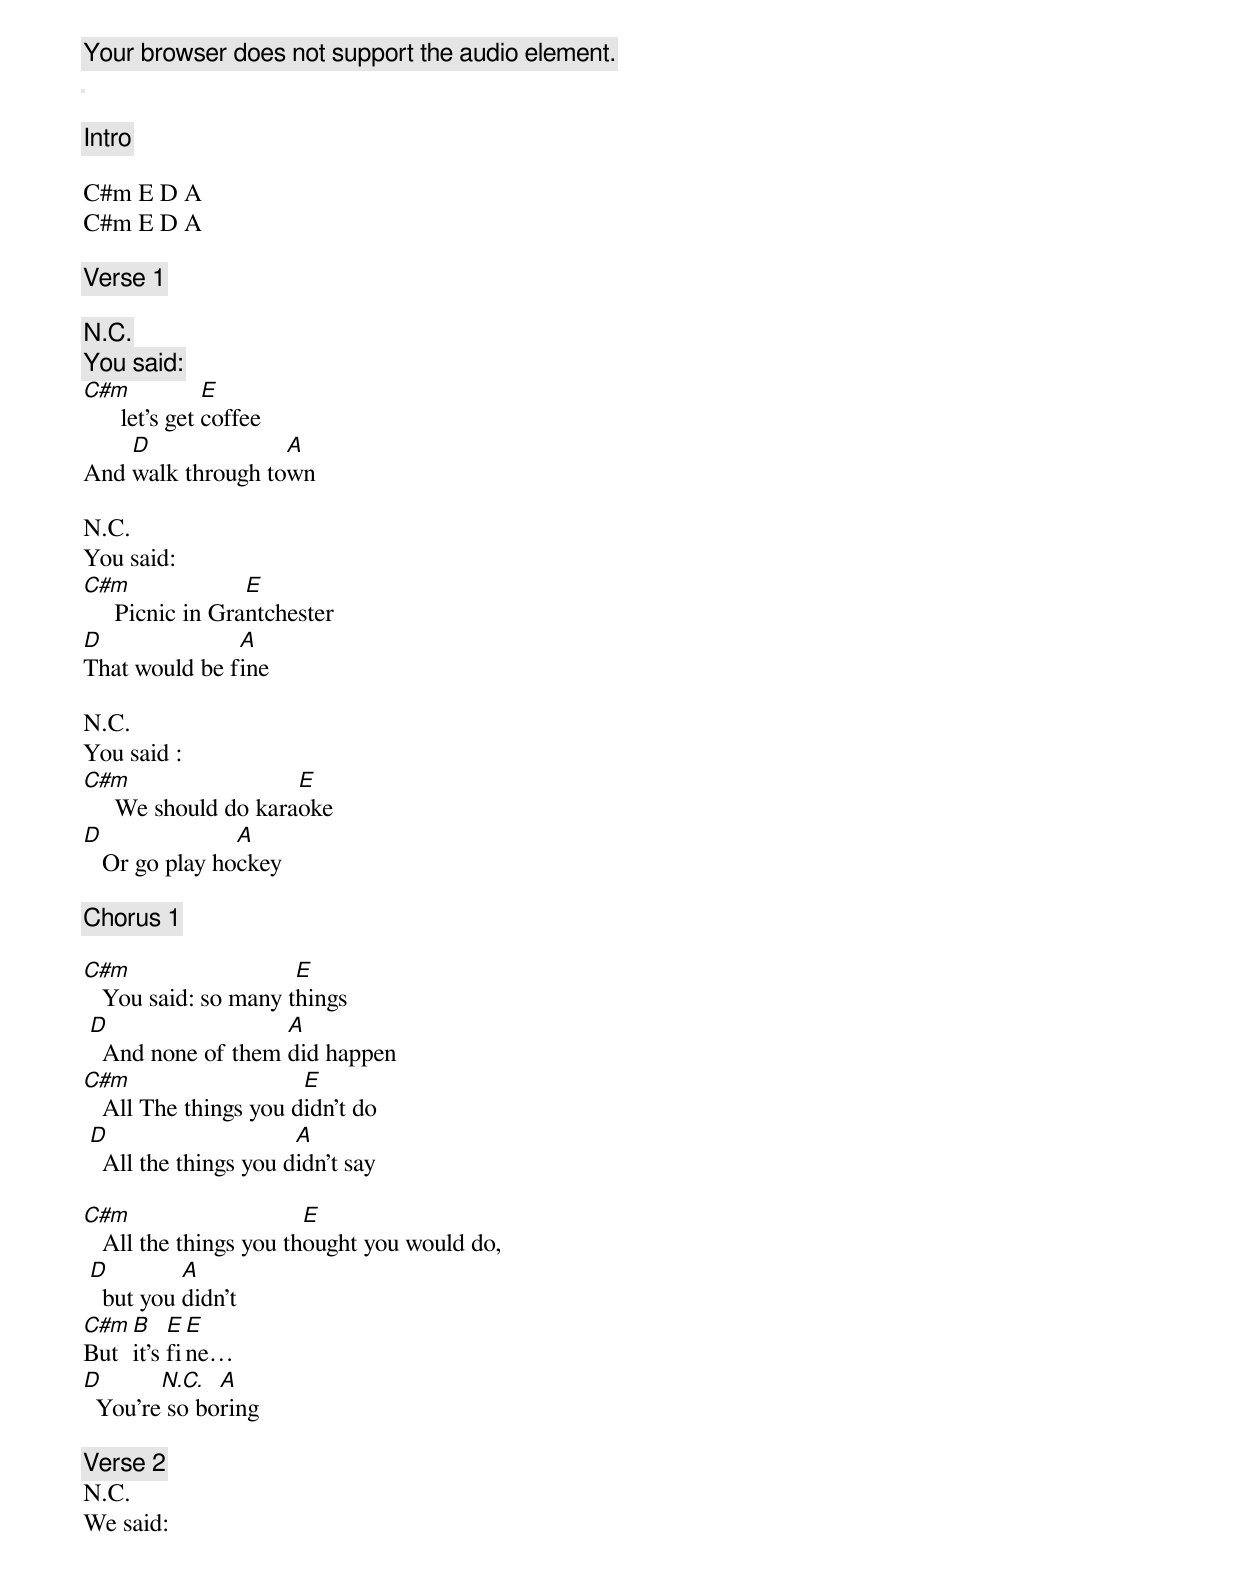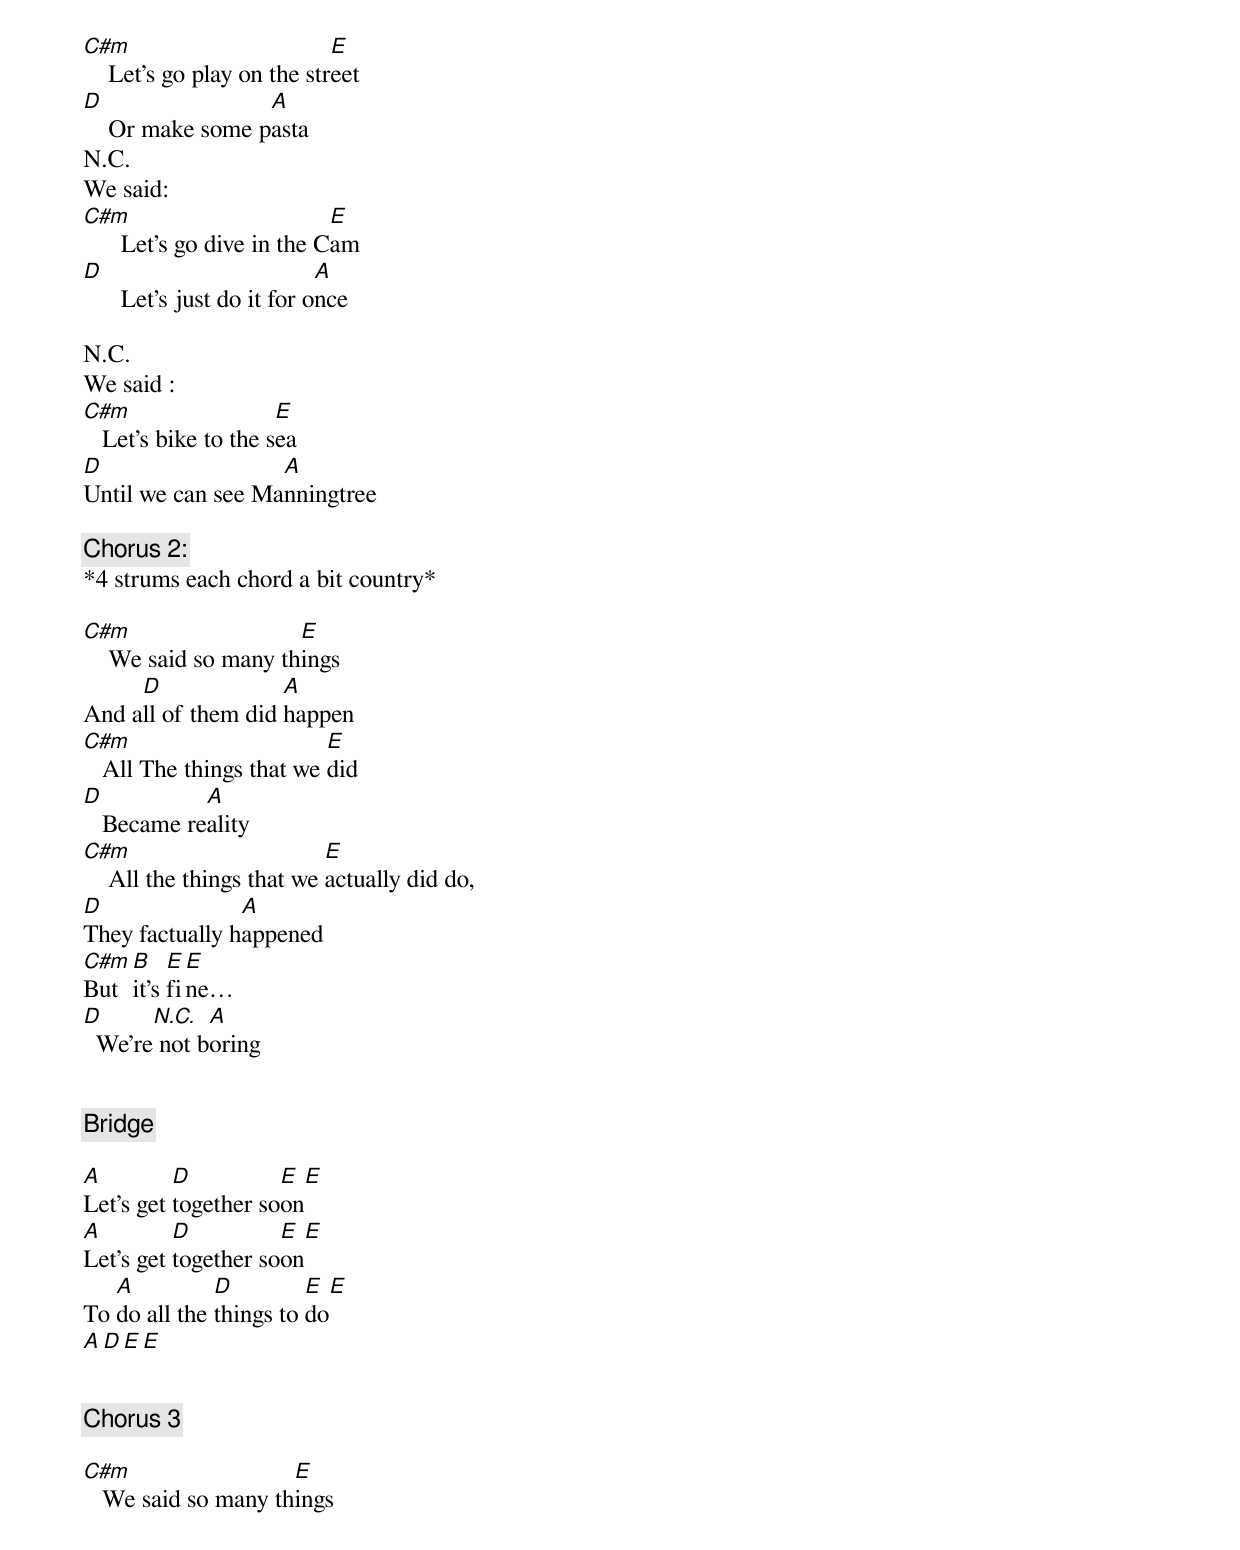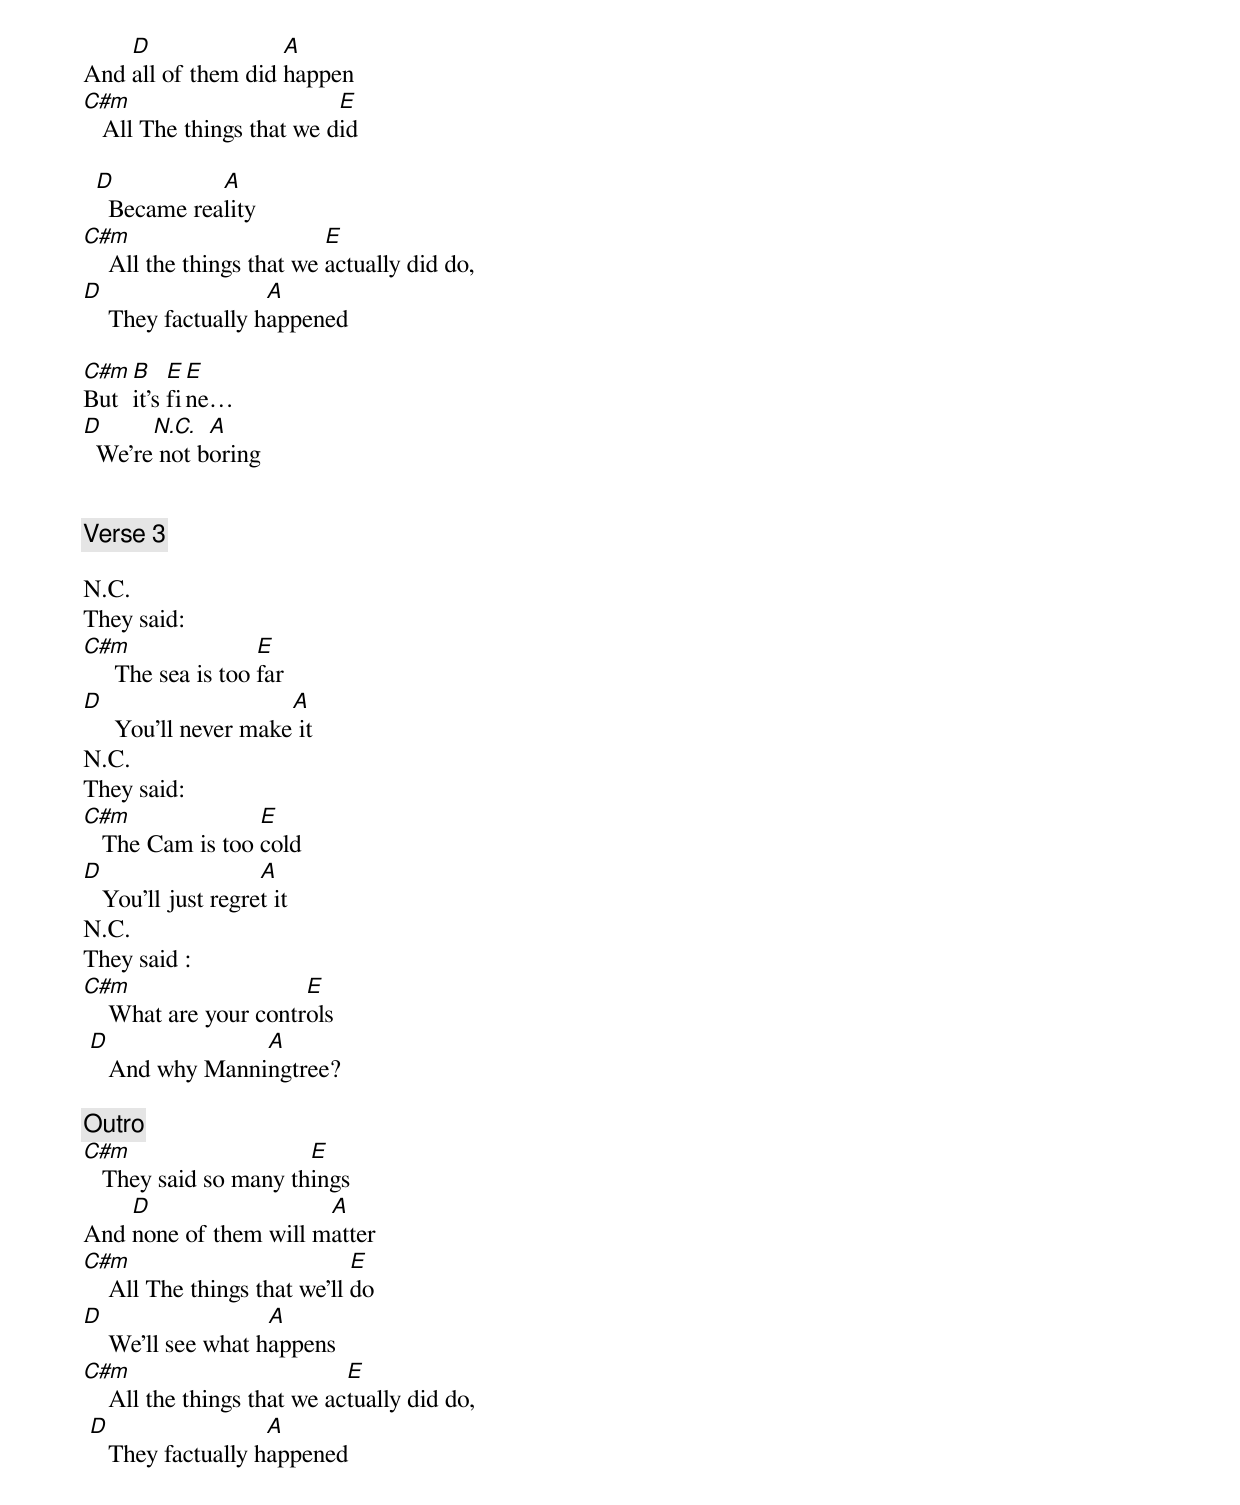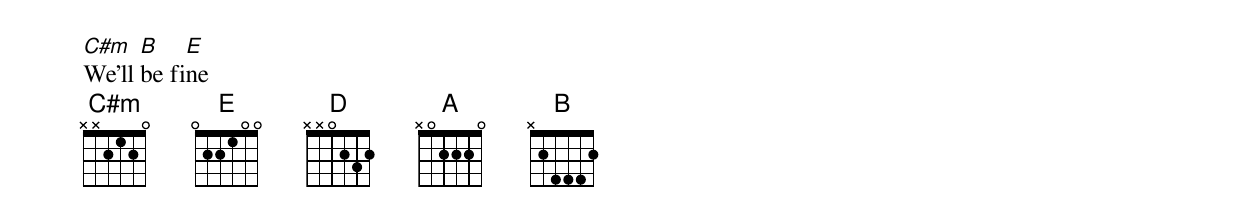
<audio controls>
  <source src="/assets/recs/allthethingsthatwedid.mp3" type="audio/mpeg">
Your browser does not support the audio element.
</audio>

[Intro]

C#m E D A
C#m E D A

[Verse 1]

N.C.
You said:
C#m             E
      let’s get coffee
    D              A
And walk through town

N.C.
You said:
C#m               E
     Picnic in Grantchester
D              A
That would be fine

N.C.
You said :
C#m                   E
     We should do karaoke
D               A
   Or go play hockey

[Chorus 1]

C#m                   E
   You said: so many things
 D                  A
   And none of them did happen
C#m                    E
   All The things you didn’t do
 D                     A
   All the things you didn’t say

C#m                     E
   All the things you thought you would do,
 D         A
   but you didn’t
C#m B    E E
But it’s fine…
D       N.C.  A
  You’re so boring

[Verse 2]
N.C.
We said:
C#m                         E
    Let’s go play on the street
D                 A
    Or make some pasta
N.C.
We said:
C#m                         E
      Let’s go dive in the Cam
D                           A
      Let’s just do it for once

N.C.
We said :
C#m                   E
   Let’s bike to the sea
D                  A
Until we can see Manningtree

[Chorus 2]:
*4 strums each chord a bit country*

C#m                   E
    We said so many things
     D              A
And all of them did happen
C#m                       E
   All The things that we did
D           A
   Became reality
C#m                        E
    All the things that we actually did do,
D               A
They factually happened
C#m B    E E
But it’s fine…
D      N.C.  A
  We’re not boring


[Bridge]

A         D          E E
Let’s get together soon
A         D          E E
Let’s get together soon
   A          D         E E
To do all the things to do
   A          D         E E


[Chorus 3]

C#m                  E
   We said so many things
    D               A
And all of them did happen
C#m                        E
   All The things that we did

  D           A
    Became reality
C#m                        E
    All the things that we actually did do,
D                   A
    They factually happened

C#m B    E E
But it’s fine…
D      N.C.  A
  We’re not boring


[Verse 3]

N.C.
They said:
C#m                 E
     The sea is too far
D                     A
     You’ll never make it
N.C.
They said:
C#m               E
   The Cam is too cold
D                   A
   You’ll just regret it
N.C.
They said :
C#m                    E
    What are your controls
 D               A
    And why Manningtree?

[Outro]
C#m                    E
   They said so many things
    D                  A
And none of them will matter
C#m                           E
    All The things that we’ll do
D                   A
    We’ll see what happens
C#m                          E
    All the things that we actually did do,
 D                  A
    They factually happened


C#m   B    E
We’ll be fine
